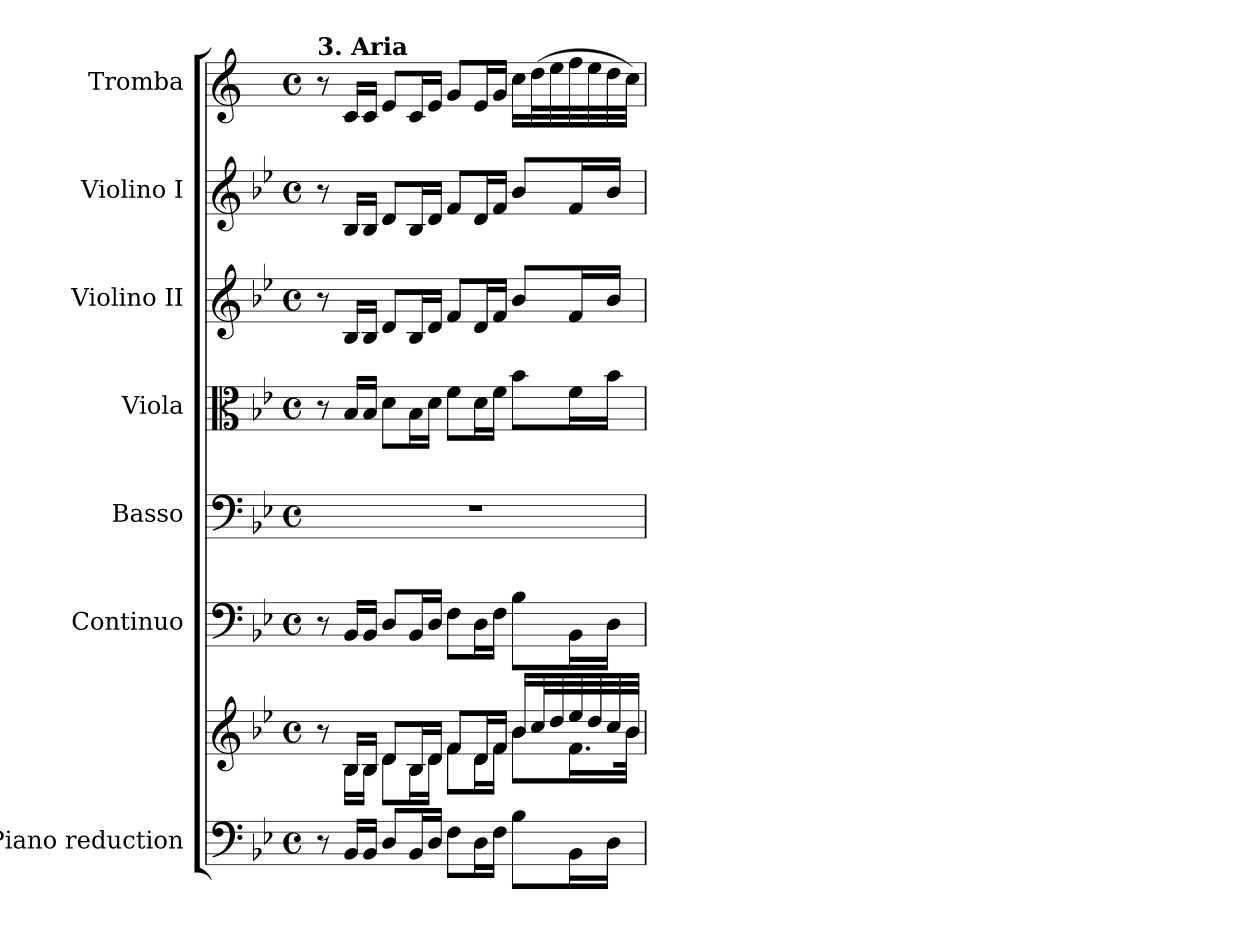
**kern	**kern	**kern	**kern	**kern	**kern	**kern	**kern
*part7	*part7	*part6	*part5	*part4	*part3	*part2	*part1
*staff8	*staff7	*staff6	*staff5	*staff4	*staff3	*staff2	*staff1
*I"Piano reduction	*	*I"Continuo	*I"Basso	*I"Viola	*I"Violino II	*I"Violino I	*I"Tromba
*I'Pno	*	*	*	*	*	*	*
*stria5	*stria5	*	*	*	*	*	*
*clefF4	*clefG2	*clefF4	*clefF4	*clefC3	*clefG2	*clefG2	*clefG2
*	*	*	*	*	*	*	*ITrd1c2
*k[b-e-]	*k[b-e-]	*k[b-e-]	*k[b-e-]	*k[b-e-]	*k[b-e-]	*k[b-e-]	*k[b-e-]
*M4/4	*M4/4	*M4/4	*M4/4	*M4/4	*M4/4	*M4/4	*M4/4
*met(c)	*met(c)	*met(c)	*met(c)	*met(c)	*met(c)	*met(c)	*met(c)
=1	=1	=1	=1	=1	=1	=1	=1
*	*^	*	*	*	*	*	*
!	!	!	!	!	!	!	!	!LO:TX:a:B:t=3. Aria
8r	8r	8ryy	8r	1r	8r	8r	8r	8r
16BB-/LL	16B-/LL	16B-\LL	16BB-/LL	.	16B-/LL	16B-/LL	16B-/LL	16B-/LL
16BB-/JJ	16B-/JJ	16B-\JJ	16BB-/JJ	.	16B-/JJ	16B-/JJ	16B-/JJ	16B-/JJ
8D/L	8d/L	8d\L	8D/L	.	8d\L	8d/L	8d/L	8d/L
16BB-/L	16B-/L	16B-\L	16BB-/L	.	16B-\L	16B-/L	16B-/L	16B-/L
16D/JJ	16d/JJ	16d\JJ	16D/JJ	.	16d\JJ	16d/JJ	16d/JJ	16d/JJ
8F\L	8f/L	8f\L	8F\L	.	8f\L	8f/L	8f/L	8f/L
16D\L	16d/L	16d\L	16D\L	.	16d\L	16d/L	16d/L	16d/L
16F\JJ	16f/JJ	16f\JJ	16F\JJ	.	16f\JJ	16f/JJ	16f/JJ	16f/JJ
8B-\L	16b-/LL	8b-\L	8B-\L	.	8b-\L	8b-/L	8b-/L	16b-\LL
.	32cc/L	.	.	.	.	.	.	(32cc\L
.	32dd/	.	.	.	.	.	.	32dd\
16BB-\L	32ee-/	16.f\L	16BB-\L	.	16f\L	16f/L	16f/L	32ee-\
.	32dd/	.	.	.	.	.	.	32dd\
16D\JJ	32cc/	.	16D\JJ	.	16b-\JJ	16b-/JJ	16b-/JJ	32cc\
.	32b-/JJJ	32b-\JJk	.	.	.	.	.	32b-\JJJ)
*	*v	*v	*	*	*	*	*	*
=	=	=	=	=	=	=	=
*-	*-	*-	*-	*-	*-	*-	*-
